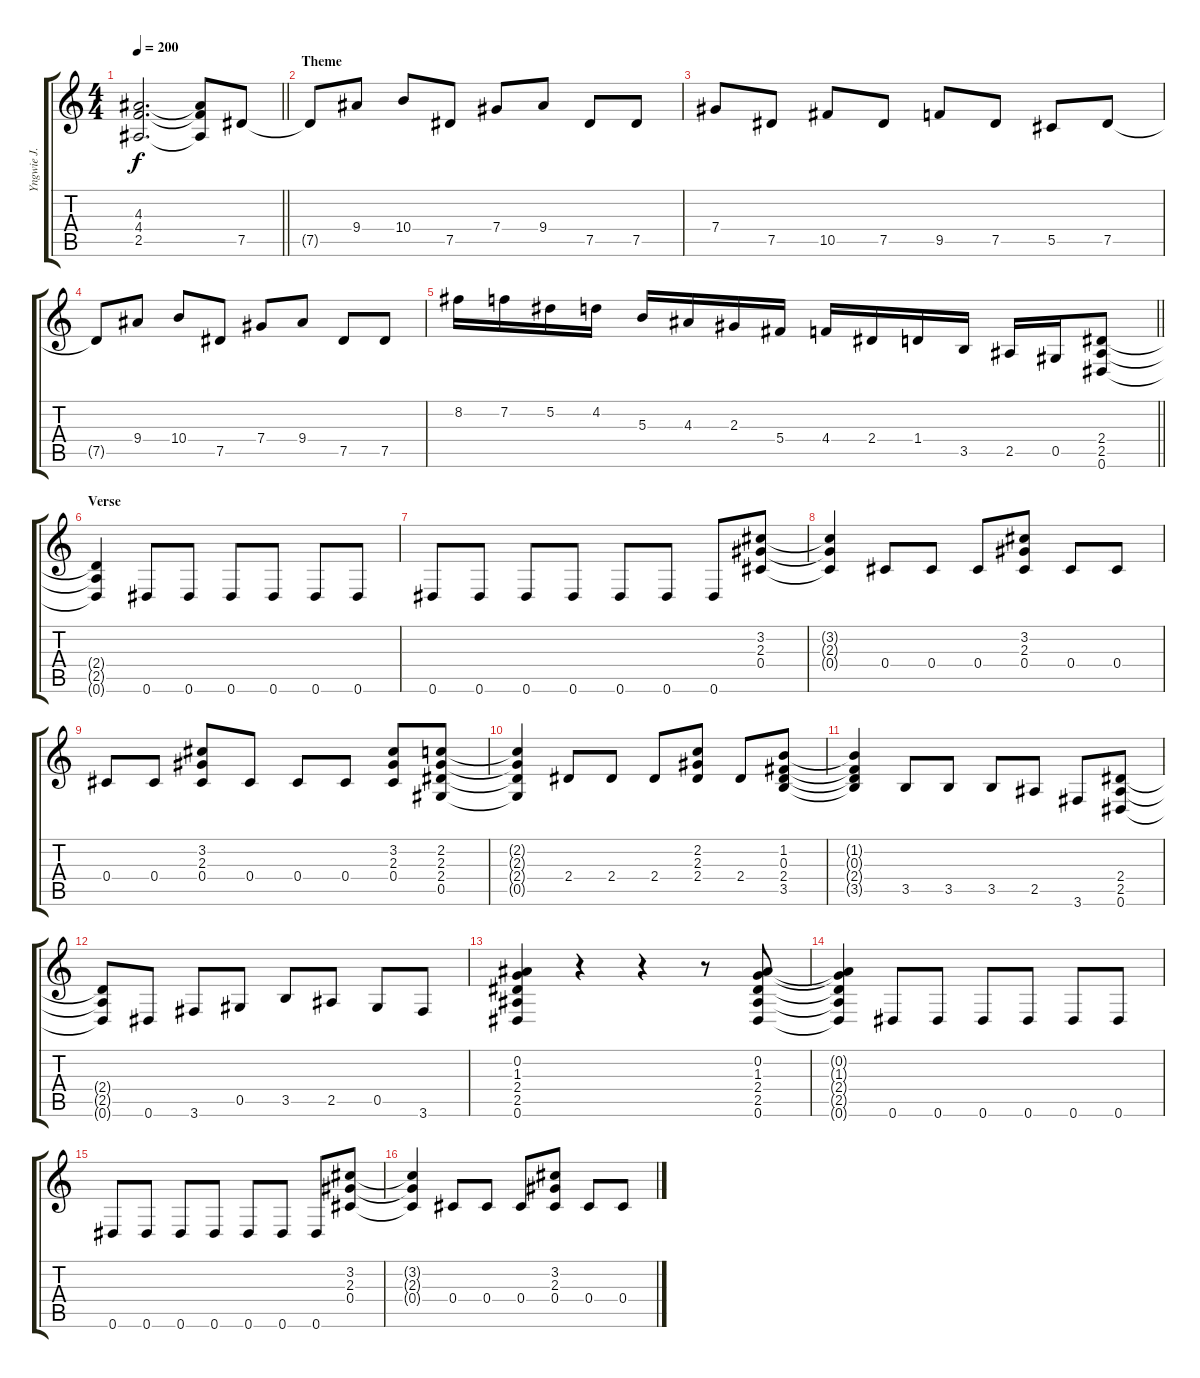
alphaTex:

\track ("Yngwie J. Malmsteen" "Yngwie J. ") {instrument overdrivenguitar}
\staff {score tabs}
\tuning (Eb4 Bb3 Gb3 Db3 Ab2 Eb2) {hide}
\ts (4 4)
\tempo 200
\clef g2
\barLineRight lightlight
\ks c
(4.3{t} 4.4{t} 2.5{t}).2{d dy f} (4.3{t} 4.4{t} 2.5{t}).8 7.5.8 |
\section ("" "Theme")
7.5{t}.8 9.4.8 10.4.8 7.5.8 7.4.8 9.4.8 7.5.8 7.5.8 |
7.4.8 7.5.8 10.5.8 7.5.8 9.5.8 7.5.8 5.5.8 7.5.8 |
7.5{t}.8 9.4.8 10.4.8 7.5.8 7.4.8 9.4.8 7.5.8 7.5.8 |
\barLineRight lightlight
8.2.16 7.2.16 5.2.16 4.2.16 5.3.16 4.3.16 2.3.16 5.4.16 4.4.16 2.4.16 1.4.16 3.5.16 2.5.16 0.5.16 (2.4 2.5 0.6).8 |
\section ("" "Verse")
(2.4{t} 2.5{t} 0.6{t}).4 0.6.8 0.6.8 0.6.8 0.6.8 0.6.8 0.6.8 |
0.6.8 0.6.8 0.6.8 0.6.8 0.6.8 0.6.8 0.6.8 (3.2 2.3 0.4).8 |
(3.2{t} 2.3{t} 0.4{t}).4 0.4.8 0.4.8 0.4.8 (3.2 2.3 0.4).8 0.4.8 0.4.8 |
0.4.8 0.4.8 (3.2 2.3 0.4).8 0.4.8 0.4.8 0.4.8 (3.2 2.3 0.4).8 (2.2 2.3 2.4 0.5).8 |
(2.2{t} 2.3{t} 2.4{t} 0.5{t}).4 2.4.8 2.4.8 2.4.8 (2.2 2.3 2.4).8 2.4.8 (1.2 0.3 2.4 3.5).8 |
(1.2{t} 0.3{t} 2.4{t} 3.5{t}).4 3.5.8 3.5.8 3.5.8 2.5.8 3.6.8 (2.4 2.5 0.6).8 |
(2.4{t} 2.5{t} 0.6{t}).8 0.6.8 3.6.8 0.5.8 3.5.8 2.5.8 0.5.8 3.6.8 |
(0.2 1.3 2.4 2.5 0.6).4 r.4 r.4 r.8 (0.2 1.3 2.4 2.5 0.6).8 |
(0.2{t} 1.3{t} 2.4{t} 2.5{t} 0.6{t}).4 0.6.8 0.6.8 0.6.8 0.6.8 0.6.8 0.6.8 |
0.6.8 0.6.8 0.6.8 0.6.8 0.6.8 0.6.8 0.6.8 (3.2 2.3 0.4).8 |
(3.2{t} 2.3{t} 0.4{t}).4 0.4.8 0.4.8 0.4.8 (3.2 2.3 0.4).8 0.4.8 0.4.8
